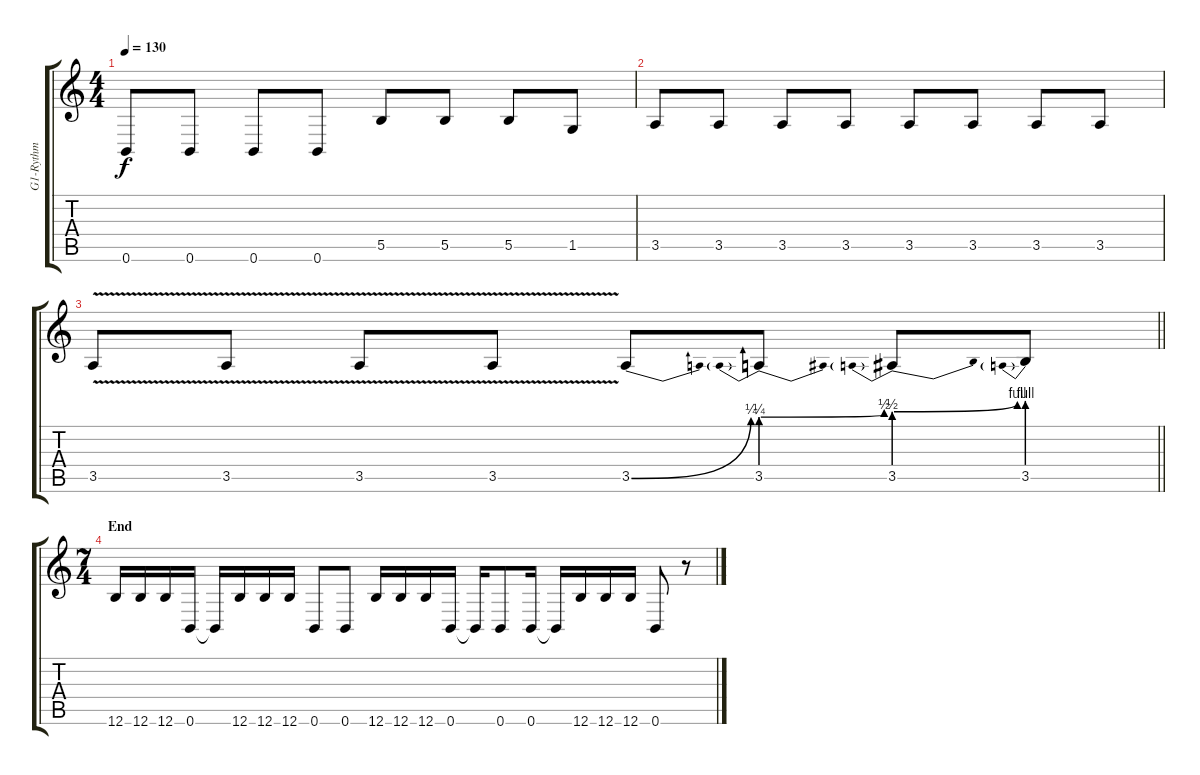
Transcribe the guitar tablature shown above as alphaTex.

\track ("G1-Rythm" "G1-Rythm") {instrument distortionguitar}
\staff {score tabs}
\tuning (Db4 Ab3 E3 B2 Gb2 B1) {hide}
\ts (4 4)
\tempo 130
\clef g2
\ks c
0.6.8{dy f} 0.6.8 0.6.8 0.6.8 5.5.8 5.5.8 5.5.8 1.5.8 |
3.5.8 3.5.8 3.5.8 3.5.8 3.5.8 3.5.8 3.5.8 3.5.8 |
\barLineRight lightlight
3.5{v}.8 3.5{v}.8 3.5{v}.8 3.5{v}.8 3.5{be (bend 0 0 60 1)}.8 3.5{be (prebendbend 0 1 60 2)}.8 3.5{be (prebendbend 0 2 60 4)}.8 3.5{be (prebend 0 4 60 4)}.8 |
\ts (7 4)
\section ("" "End")
12.6.16 12.6.16 12.6.16 0.6.16 0.6{t}.16 12.6.16 12.6.16 12.6.16 0.6.8 0.6.8 12.6.16 12.6.16 12.6.16 0.6.16 0.6{t}.16 0.6.8 0.6.16 0.6{t}.16 12.6.16 12.6.16 12.6.16 0.6.8 r.8
